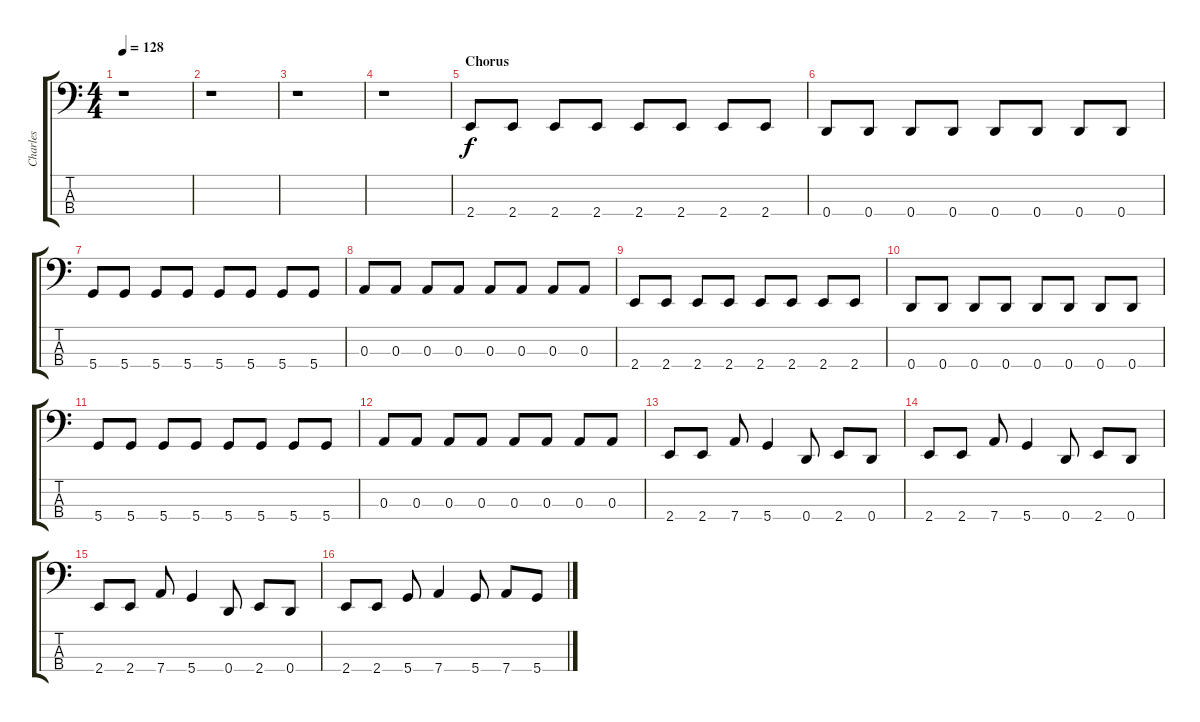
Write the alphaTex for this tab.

\track ("Charles" "Charles") {instrument electricbasspick}
\staff {score tabs}
\tuning (G2 D2 A1 D1) {hide}
\ts (4 4)
\tempo 128
\clef f4
\ks c
r.1{dy f instrument electricbasspick} |
r.1 |
r.1 |
r.1 |
\section ("" "Chorus")
2.4.8 2.4.8 2.4.8 2.4.8 2.4.8 2.4.8 2.4.8 2.4.8 |
0.4.8 0.4.8 0.4.8 0.4.8 0.4.8 0.4.8 0.4.8 0.4.8 |
5.4.8 5.4.8 5.4.8 5.4.8 5.4.8 5.4.8 5.4.8 5.4.8 |
0.3.8 0.3.8 0.3.8 0.3.8 0.3.8 0.3.8 0.3.8 0.3.8 |
2.4.8 2.4.8 2.4.8 2.4.8 2.4.8 2.4.8 2.4.8 2.4.8 |
0.4.8 0.4.8 0.4.8 0.4.8 0.4.8 0.4.8 0.4.8 0.4.8 |
5.4.8 5.4.8 5.4.8 5.4.8 5.4.8 5.4.8 5.4.8 5.4.8 |
0.3.8 0.3.8 0.3.8 0.3.8 0.3.8 0.3.8 0.3.8 0.3.8 |
2.4.8 2.4.8 7.4.8 5.4.4 0.4.8 2.4.8 0.4.8 |
2.4.8 2.4.8 7.4.8 5.4.4 0.4.8 2.4.8 0.4.8 |
2.4.8 2.4.8 7.4.8 5.4.4 0.4.8 2.4.8 0.4.8 |
2.4.8 2.4.8 5.4.8 7.4.4 5.4.8 7.4.8 5.4.8
